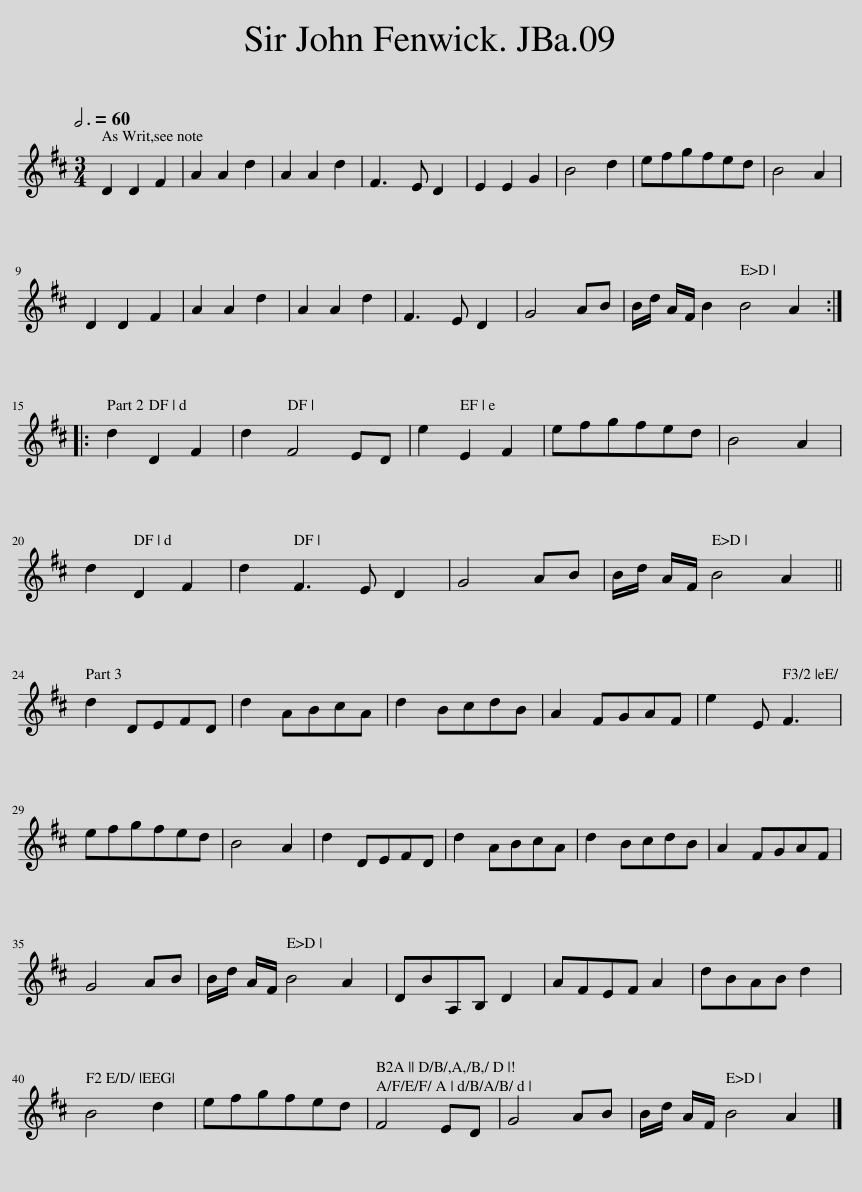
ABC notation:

X:1
L:1/8
Q:3/4=60
M:3/4
I:linebreak $
K:D
V:1 treble
V:1
 D2 D2 F2 | A2 A2 d2 | A2 A2 d2 | F3 E D2 | E2 E2 G2 | %5
 B4 d2 | efgfed | B4 A2 |$ D2 D2 F2 | A2 A2 d2 | %10
 A2 A2 d2 | F3 E D2 | G4 AB | B/d/ A/F/ B2 B4 A2 ::$ d2 D2 F2 | %15
 d2 F4 ED | e2 E2 F2 | efgfed | B4 A2 |$ d2 D2 F2 | %20
 d2 F3 E D2 | G4 AB | B/d/ A/F/ B4 A2 ||$ d2 DEFD | d2 ABcA | %25
 d2 BcdB | A2 FGAF | e2 E F3 |$ efgfed | B4 A2 | %30
 d2 DEFD | d2 ABcA | d2 BcdB | A2 FGAF |$ G4 AB | %35
 B/d/ A/F/ B4 A2 | DBA,B, D2 | AFEF A2 | dBAB d2 |$ B4 d2 | %40
 efgfed | F4 ED | G4 AB | B/d/ A/F/ B4 A2 |] %44
